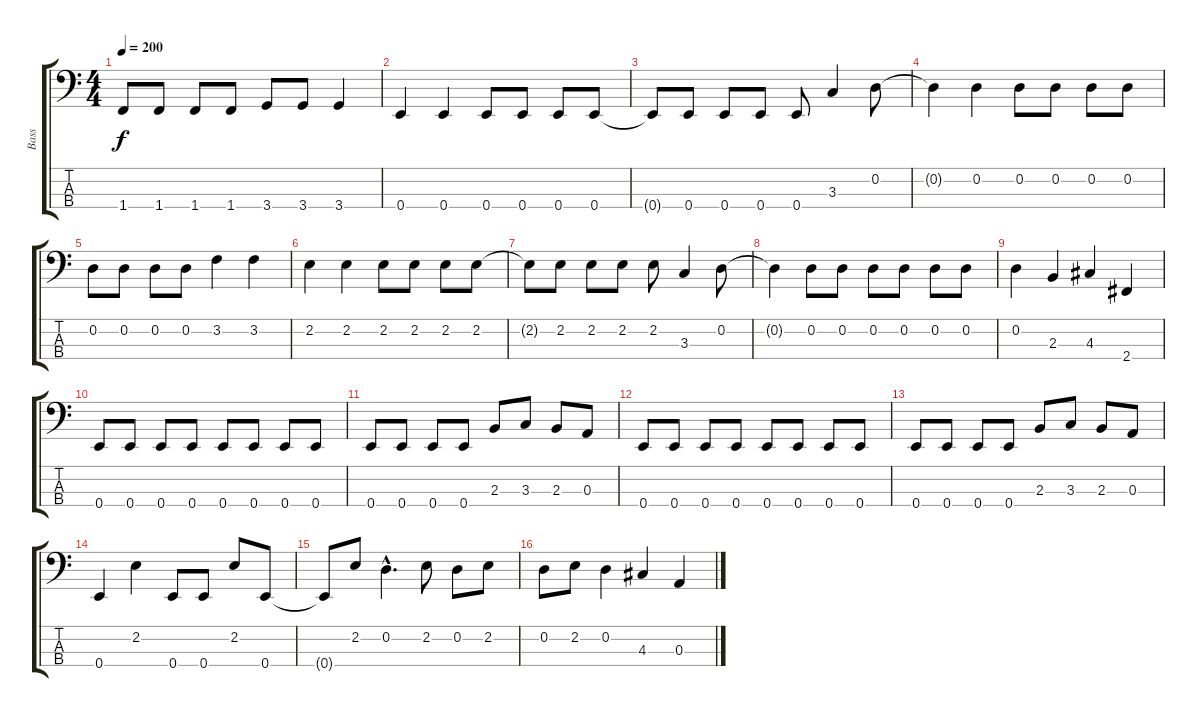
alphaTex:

\track ("Bass" "Bass") {instrument electricbasspick}
\staff {score tabs}
\tuning (G2 D2 A1 E1) {hide}
\ts (4 4)
\tempo 200
\clef f4
\ks c
1.4.8{dy f} 1.4.8 1.4.8 1.4.8 3.4.8 3.4.8 3.4.4 |
0.4.4 0.4.4 0.4.8 0.4.8 0.4.8 0.4.8 |
0.4{t}.8 0.4.8 0.4.8 0.4.8 0.4.8 3.3.4 0.2.8 |
0.2{t}.4 0.2.4 0.2.8 0.2.8 0.2.8 0.2.8 |
0.2.8 0.2.8 0.2.8 0.2.8 3.2.4 3.2.4 |
2.2.4 2.2.4 2.2.8 2.2.8 2.2.8 2.2.8 |
2.2{t}.8 2.2.8 2.2.8 2.2.8 2.2.8 3.3.4 0.2.8 |
0.2{t}.4 0.2.8 0.2.8 0.2.8 0.2.8 0.2.8 0.2.8 |
0.2.4 2.3.4 4.3.4 2.4.4 |
0.4.8 0.4.8 0.4.8 0.4.8 0.4.8 0.4.8 0.4.8 0.4.8 |
0.4.8 0.4.8 0.4.8 0.4.8 2.3.8 3.3.8 2.3.8 0.3.8 |
0.4.8 0.4.8 0.4.8 0.4.8 0.4.8 0.4.8 0.4.8 0.4.8 |
0.4.8 0.4.8 0.4.8 0.4.8 2.3.8 3.3.8 2.3.8 0.3.8 |
0.4.4 2.2.4 0.4.8 0.4.8 2.2.8 0.4.8 |
0.4{t}.8 2.2.8 0.2{hac}.4{d} 2.2.8 0.2.8 2.2.8 |
0.2.8 2.2.8 0.2.4 4.3.4 0.3.4
